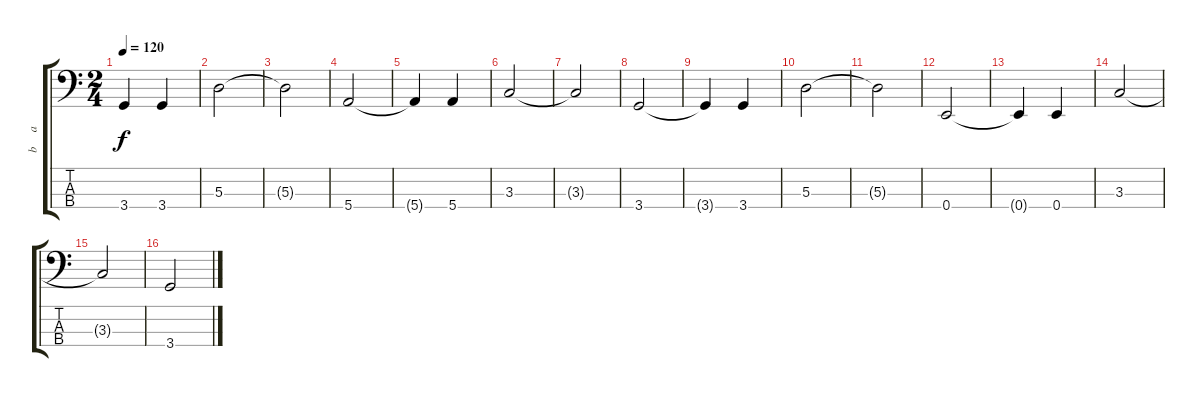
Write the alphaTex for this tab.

\track ("b     a     s    s" "b     a   ") {instrument electricbassfinger}
\staff {score tabs}
\tuning (G2 D2 A1 E1) {hide}
\ts (2 4)
\tempo 120
\clef f4
\ks c
3.4{t}.4{dy f} 3.4.4 |
5.3.2 |
5.3{t}.2 |
5.4.2 |
5.4{t}.4 5.4.4 |
3.3.2 |
3.3{t}.2 |
3.4.2 |
3.4{t}.4 3.4.4 |
5.3.2 |
5.3{t}.2 |
0.4.2 |
0.4{t}.4 0.4.4 |
3.3.2 |
3.3{t}.2 |
3.4.2
